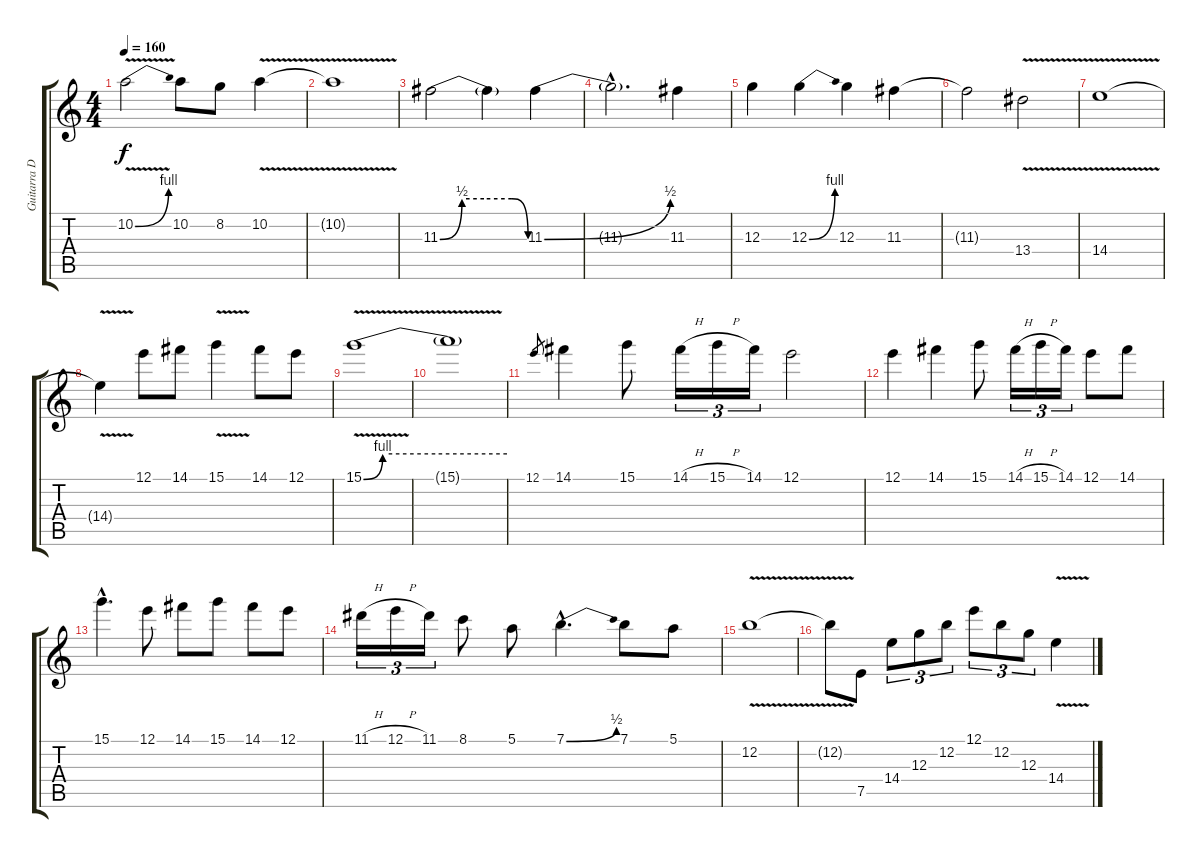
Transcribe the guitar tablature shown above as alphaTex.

\track ("Guitarra Dist." "Guitarra D") {instrument overdrivenguitar}
\staff {score tabs}
\tuning (E4 B3 G3 D3 A2 E2) {hide}
\ts (4 4)
\tempo 160
\clef g2
\ks c
10.2{be (bend 0 0 60 4) v}.2{dy f} 10.2.8 8.2.8 10.2{v}.4 |
10.2{t}.1 |
11.3{be (custom 0 0 15 2 30 2 49 2 60 0)}.2 11.3{t}.4 11.3{be (bend 0 0 60 2)}.4 |
11.3{hac t}.2{d} 11.3.4 |
12.3.4 12.3{be (bend 0 0 60 4)}.4 12.3.4 11.3.4 |
11.3{t}.2 13.4{v}.2 |
14.4{v}.1 |
14.4{t}.4 12.1.8 14.1.8 15.1{v}.4 14.1.8 12.1.8 |
15.1{be (custom 0 0 8 4 15 4 30 4 60 4) v}.1 |
15.1{t}.1 |
12.1.8{gr} 14.1.4 15.1.8 14.1{h}.16{tu (3 2)} 15.1{h}.16{tu (3 2)} 14.1.16{tu (3 2)} 12.1.2 |
12.1.4 14.1.4 15.1.8 14.1{h}.16{tu (3 2)} 15.1{h}.16{tu (3 2)} 14.1.16{tu (3 2)} 12.1.8 14.1.8 |
15.1{hac}.4{d} 12.1.8 14.1.8 15.1.8 14.1.8 12.1.8 |
11.1{h}.16{tu (3 2)} 12.1{h}.16{tu (3 2)} 11.1.16{tu (3 2)} 8.1.8 5.1.8 7.1{be (bend 0 0 60 2) hac}.4{d} 7.1.8 5.1.8 |
12.2{v}.1 |
12.2{t}.8 7.5.8 14.4.8{tu (3 2)} 12.3.8{tu (3 2)} 12.2.8{tu (3 2)} 12.1.8{tu (3 2)} 12.2.8{tu (3 2)} 12.3.8{tu (3 2)} 14.4{v}.4
